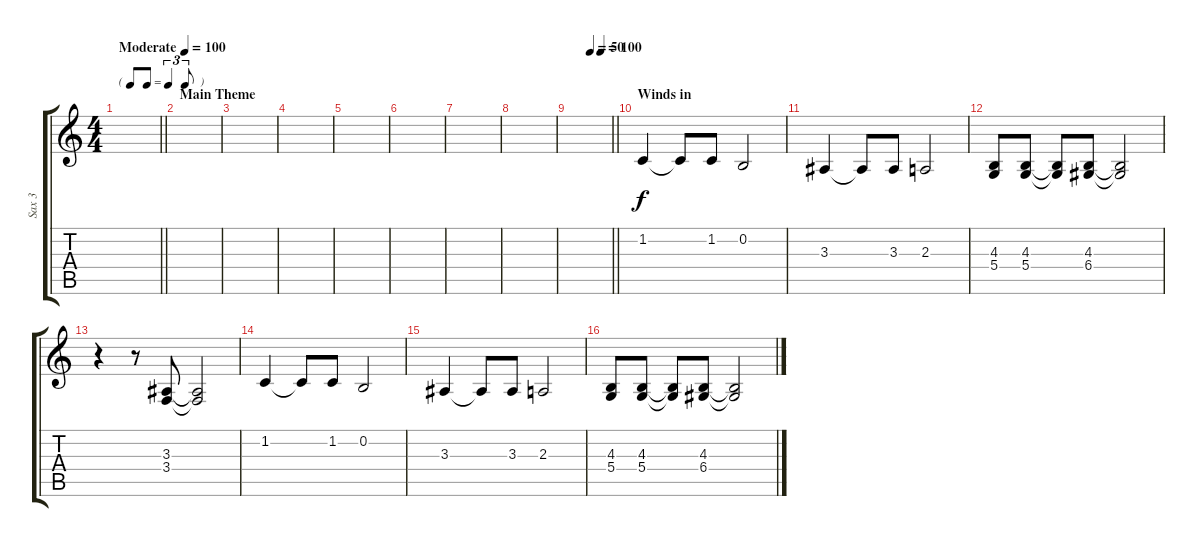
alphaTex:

\track ("Sax 3" "Sax 3") {instrument baritonesax}
\staff {score tabs}
\tuning (E4 B3 G3 D3 A2 E2) {hide}
\ts (4 4)
\tf triplet8th
\tempo (100 "Moderate")
\clef g2
\barLineRight lightlight
\ks c
|
\section ("" "Main Theme")
|
|
|
|
|
|
|
\tempo (50 0.5)
\tempo (100 0.75)
\barLineRight lightlight
|
\section ("" "Winds in")
1.2.4 1.2{t}.8 1.2.8 0.2.2 |
3.3.4 3.3{t}.8 3.3.8 2.3.2 |
(4.3 5.4).8 (4.3 5.4).8 (4.3{t} 5.4{t}).8 (4.3 6.4).8 (4.3{t} 6.4{t}).2 |
r.4 r.8 (3.3 3.4).8 (3.3{t} 3.4{t}).2 |
1.2.4 1.2{t}.8 1.2.8 0.2.2 |
3.3.4 3.3{t}.8 3.3.8 2.3.2 |
(4.3 5.4).8 (4.3 5.4).8 (4.3{t} 5.4{t}).8 (4.3 6.4).8 (4.3{t} 6.4{t}).2
